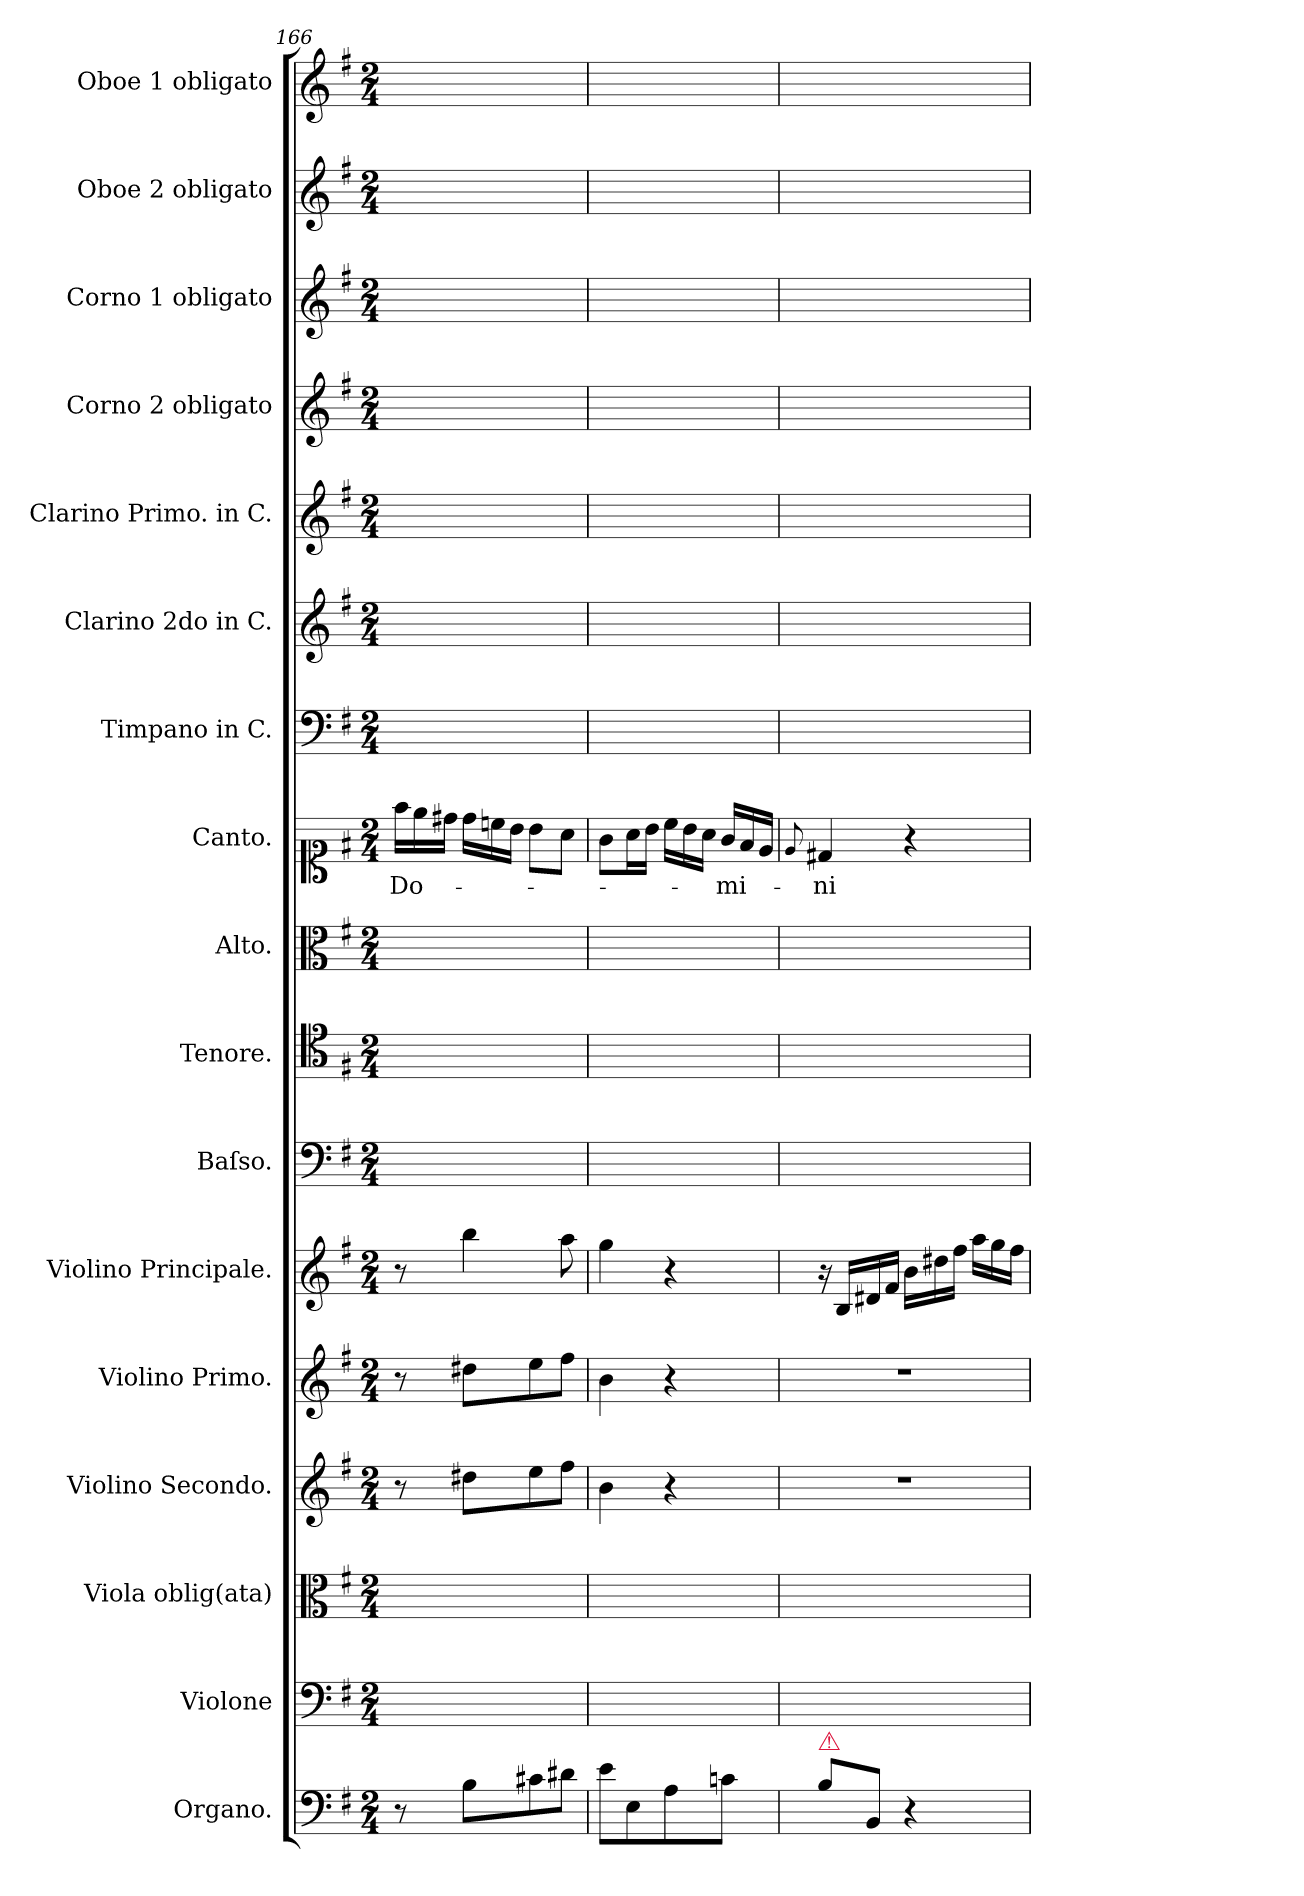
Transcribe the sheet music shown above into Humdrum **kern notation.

**kern	**kern	**kern	**kern	**kern	**kern	**kern	**kern	**kern	**kern	**text	**kern	**kern	**kern	**kern	**kern	**kern	**kern
*part17	*part16	*part15	*part14	*part13	*part12	*part11	*part10	*part9	*part8	*part8	*part7	*part6	*part5	*part4	*part3	*part2	*part1
*staff17	*staff16	*staff15	*staff14	*staff13	*staff12	*staff11	*staff10	*staff9	*staff8	*staff8	*staff7	*staff6	*staff5	*staff4	*staff3	*staff2	*staff1
*I"Organo.	*I"Violone	*I"Viola oblig(ata)	*I"Violino Secondo.	*I"Violino Primo.	*I"Violino Principale.	*I"Baſso.	*I"Tenore.	*I"Alto.	*I"Canto.	*	*I"Timpano in C.	*I"Clarino 2do in C.	*I"Clarino Primo. in C.	*I"Corno 2 obligato	*I"Corno 1 obligato	*I"Oboe 2 obligato	*I"Oboe 1 obligato
*I'Org.	*I'Vlne	*I'Vla.	*	*I'Vn I	*I'Vln. Princ.	*I'B.	*I'T.	*I'A.	*I'C.	*	*I'Timp.	*I'Clno 2 in C.	*I'Clno 1 in C	*I'[C. 2 obl.]	*I'[C. 1 obl.]	*I'[Ob. 2]	*I'[Ob. 1]
*clefF4	*clefF4	*clefC3	*clefG2	*clefG2	*clefG2	*clefF4	*clefC4	*clefC3	*clefC1	*	*clefF4	*clefG2	*clefG2	*clefG2	*clefG2	*clefG2	*clefG2
*k[f#]	*k[f#]	*k[f#]	*k[f#]	*k[f#]	*k[f#]	*k[f#]	*k[f#]	*k[f#]	*k[f#]	*	*k[f#]	*k[f#]	*k[f#]	*k[f#]	*k[f#]	*k[f#]	*k[f#]
*G:	*G:	*G:	*G:	*G:	*G:	*G:	*G:	*G:	*G:	*	*G:	*G:	*G:	*G:	*G:	*G:	*G:
*M2/4	*M2/4	*M2/4	*M2/4	*M2/4	*M2/4	*M2/4	*M2/4	*M2/4	*M2/4	*	*M2/4	*M2/4	*M2/4	*M2/4	*M2/4	*M2/4	*M2/4
*	*	*	*	*	*	*	*	*	*Xtuplet	*	*	*	*	*	*	*	*
=166	=166	=166	=166	=166	=166	=166	=166	=166	=166	=166	=166	=166	=166	=166	=166	=166	=166
8r	2ryy	2ryy	8r	8r	8r	2ryy	2ryy	2ryy	24ff#\LL	Do-	2ryy	2ryy	2ryy	2ryy	2ryy	2ryy	2ryy
.	.	.	.	.	.	.	.	.	24ee\	.	.	.	.	.	.	.	.
.	.	.	.	.	.	.	.	.	24dd#X\JJ	.	.	.	.	.	.	.	.
8B\L	.	.	8dd#X\L	8dd#X\L	4bb\	.	.	.	24dd#\LL	.	.	.	.	.	.	.	.
.	.	.	.	.	.	.	.	.	24ccn\	.	.	.	.	.	.	.	.
.	.	.	.	.	.	.	.	.	24b\JJ	.	.	.	.	.	.	.	.
8c#X\	.	.	8ee\	8ee\	.	.	.	.	8b\L	.	.	.	.	.	.	.	.
8d#X\J	.	.	8ff#\J	8ff#\J	8aa\	.	.	.	8a\J	.	.	.	.	.	.	.	.
=167	=167	=167	=167	=167	=167	=167	=167	=167	=167	=167	=167	=167	=167	=167	=167	=167	=167
8e\L	2ryy	2ryy	4b\	4b\	4gg\	2ryy	2ryy	2ryy	8g\L	.	2ryy	2ryy	2ryy	2ryy	2ryy	2ryy	2ryy
8E\	.	.	.	.	.	.	.	.	16a\L	.	.	.	.	.	.	.	.
.	.	.	.	.	.	.	.	.	16b\JJ	.	.	.	.	.	.	.	.
8A\	.	.	4r	4r	4r	.	.	.	24cc\LL	.	.	.	.	.	.	.	.
.	.	.	.	.	.	.	.	.	24b\	.	.	.	.	.	.	.	.
.	.	.	.	.	.	.	.	.	24a\JJ	.	.	.	.	.	.	.	.
8cn\J	.	.	.	.	.	.	.	.	24g/LL	-mi-	.	.	.	.	.	.	.
.	.	.	.	.	.	.	.	.	24f#/	.	.	.	.	.	.	.	.
.	.	.	.	.	.	.	.	.	24e/JJ	.	.	.	.	.	.	.	.
=168	=168	=168	=168	=168	=168	=168	=168	=168	=168	=168	=168	=168	=168	=168	=168	=168	=168
.	.	.	.	.	.	.	.	.	8qqe/	.	.	.	.	.	.	.	.
!LO:TX:a:color=crimson:t=⚠	!	!	!	!	!	!	!	!	!	!	!	!	!	!	!	!	!
8B\L	2ryy	2ryy	2r	2r	16r	2ryy	2ryy	2ryy	4d#X/	-ni	2ryy	2ryy	2ryy	2ryy	2ryy	2ryy	2ryy
.	.	.	.	.	16B/LL	.	.	.	.	.	.	.	.	.	.	.	.
8BB/J	.	.	.	.	16d#X/	.	.	.	.	.	.	.	.	.	.	.	.
.	.	.	.	.	16f#/JJ	.	.	.	.	.	.	.	.	.	.	.	.
*	*	*	*	*	*Xtuplet	*	*	*	*	*	*	*	*	*	*	*	*
4r	.	.	.	.	24b\LL	.	.	.	4r	.	.	.	.	.	.	.	.
.	.	.	.	.	24dd#X\	.	.	.	.	.	.	.	.	.	.	.	.
.	.	.	.	.	24ff#\JJ	.	.	.	.	.	.	.	.	.	.	.	.
.	.	.	.	.	24aa\LL	.	.	.	.	.	.	.	.	.	.	.	.
.	.	.	.	.	24gg\	.	.	.	.	.	.	.	.	.	.	.	.
.	.	.	.	.	24ff#\JJ	.	.	.	.	.	.	.	.	.	.	.	.
=	=	=	=	=	=	=	=	=	=	=	=	=	=	=	=	=	=
*-	*-	*-	*-	*-	*-	*-	*-	*-	*-	*-	*-	*-	*-	*-	*-	*-	*-
